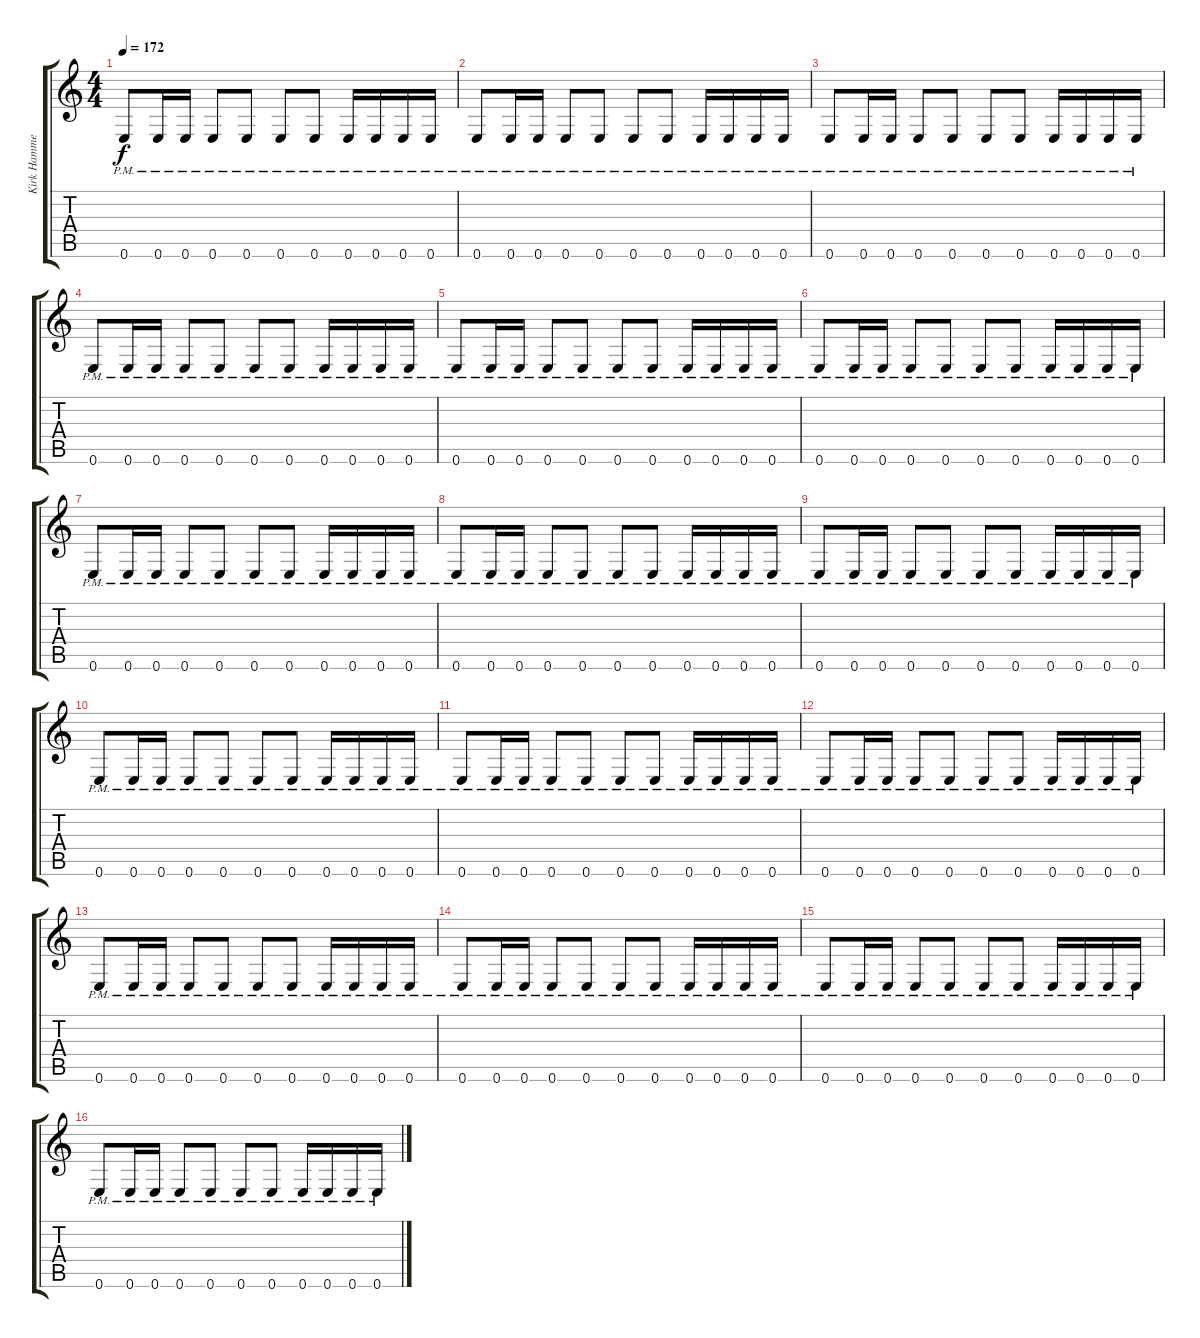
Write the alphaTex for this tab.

\track ("Kirk Hammett Rhythm" "Kirk Hamme") {instrument distortionguitar}
\staff {score tabs}
\tuning (E4 B3 G3 D3 A2 E2) {hide}
\ts (4 4)
\tempo 172
\clef g2
\ks c
0.6{pm}.8{dy f} 0.6{pm}.16 0.6{pm}.16 0.6{pm}.8 0.6{pm}.8 0.6{pm}.8 0.6{pm}.8 0.6{pm}.16 0.6{pm}.16 0.6{pm}.16 0.6{pm}.16 |
0.6{pm}.8 0.6{pm}.16 0.6{pm}.16 0.6{pm}.8 0.6{pm}.8 0.6{pm}.8 0.6{pm}.8 0.6{pm}.16 0.6{pm}.16 0.6{pm}.16 0.6{pm}.16 |
0.6{pm}.8 0.6{pm}.16 0.6{pm}.16 0.6{pm}.8 0.6{pm}.8 0.6{pm}.8 0.6{pm}.8 0.6{pm}.16 0.6{pm}.16 0.6{pm}.16 0.6{pm}.16 |
0.6{pm}.8 0.6{pm}.16 0.6{pm}.16 0.6{pm}.8 0.6{pm}.8 0.6{pm}.8 0.6{pm}.8 0.6{pm}.16 0.6{pm}.16 0.6{pm}.16 0.6{pm}.16 |
0.6{pm}.8 0.6{pm}.16 0.6{pm}.16 0.6{pm}.8 0.6{pm}.8 0.6{pm}.8 0.6{pm}.8 0.6{pm}.16 0.6{pm}.16 0.6{pm}.16 0.6{pm}.16 |
0.6{pm}.8 0.6{pm}.16 0.6{pm}.16 0.6{pm}.8 0.6{pm}.8 0.6{pm}.8 0.6{pm}.8 0.6{pm}.16 0.6{pm}.16 0.6{pm}.16 0.6{pm}.16 |
0.6{pm}.8 0.6{pm}.16 0.6{pm}.16 0.6{pm}.8 0.6{pm}.8 0.6{pm}.8 0.6{pm}.8 0.6{pm}.16 0.6{pm}.16 0.6{pm}.16 0.6{pm}.16 |
0.6{pm}.8 0.6{pm}.16 0.6{pm}.16 0.6{pm}.8 0.6{pm}.8 0.6{pm}.8 0.6{pm}.8 0.6{pm}.16 0.6{pm}.16 0.6{pm}.16 0.6{pm}.16 |
0.6{pm}.8 0.6{pm}.16 0.6{pm}.16 0.6{pm}.8 0.6{pm}.8 0.6{pm}.8 0.6{pm}.8 0.6{pm}.16 0.6{pm}.16 0.6{pm}.16 0.6{pm}.16 |
0.6{pm}.8 0.6{pm}.16 0.6{pm}.16 0.6{pm}.8 0.6{pm}.8 0.6{pm}.8 0.6{pm}.8 0.6{pm}.16 0.6{pm}.16 0.6{pm}.16 0.6{pm}.16 |
0.6{pm}.8 0.6{pm}.16 0.6{pm}.16 0.6{pm}.8 0.6{pm}.8 0.6{pm}.8 0.6{pm}.8 0.6{pm}.16 0.6{pm}.16 0.6{pm}.16 0.6{pm}.16 |
0.6{pm}.8 0.6{pm}.16 0.6{pm}.16 0.6{pm}.8 0.6{pm}.8 0.6{pm}.8 0.6{pm}.8 0.6{pm}.16 0.6{pm}.16 0.6{pm}.16 0.6{pm}.16 |
0.6{pm}.8 0.6{pm}.16 0.6{pm}.16 0.6{pm}.8 0.6{pm}.8 0.6{pm}.8 0.6{pm}.8 0.6{pm}.16 0.6{pm}.16 0.6{pm}.16 0.6{pm}.16 |
0.6{pm}.8 0.6{pm}.16 0.6{pm}.16 0.6{pm}.8 0.6{pm}.8 0.6{pm}.8 0.6{pm}.8 0.6{pm}.16 0.6{pm}.16 0.6{pm}.16 0.6{pm}.16 |
0.6{pm}.8 0.6{pm}.16 0.6{pm}.16 0.6{pm}.8 0.6{pm}.8 0.6{pm}.8 0.6{pm}.8 0.6{pm}.16 0.6{pm}.16 0.6{pm}.16 0.6{pm}.16 |
0.6{pm}.8 0.6{pm}.16 0.6{pm}.16 0.6{pm}.8 0.6{pm}.8 0.6{pm}.8 0.6{pm}.8 0.6{pm}.16 0.6{pm}.16 0.6{pm}.16 0.6{pm}.16
